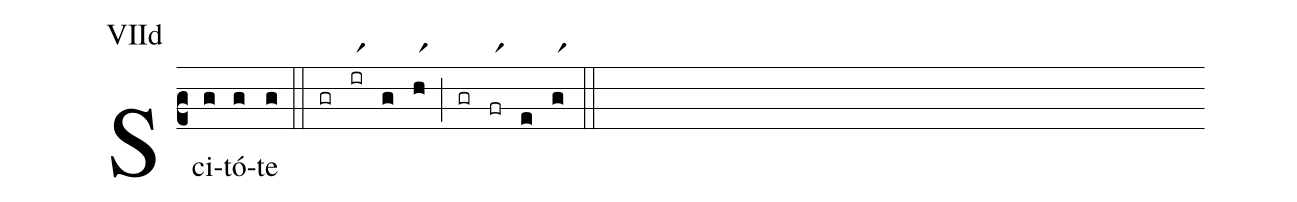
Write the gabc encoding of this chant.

annotation: VIId;
%%
(c2) Sci(g)tó(g)te(g) (::) (gr)(irr1)(g)(hr1)(;)(gr)(frr1)(e)(gr1)(::)
